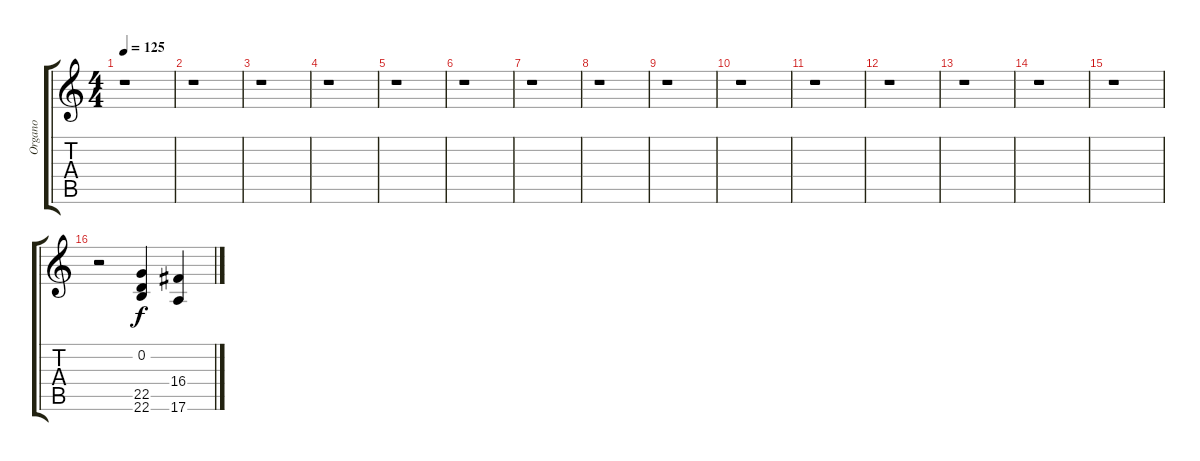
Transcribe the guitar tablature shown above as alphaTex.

\track ("Organo" "Organo") {instrument drawbarorgan}
\staff {score tabs}
\tuning (E4 B3 G3 D3 A2 E2) {hide}
\ts (4 4)
\tempo 125
\clef g2
\ks c
r.1{dy f} |
r.1 |
r.1 |
r.1 |
r.1 |
r.1 |
r.1 |
r.1 |
r.1 |
r.1 |
r.1 |
r.1 |
r.1 |
r.1 |
r.1 |
r.2 (0.2 22.5 22.6).4 (16.4 17.6).4
